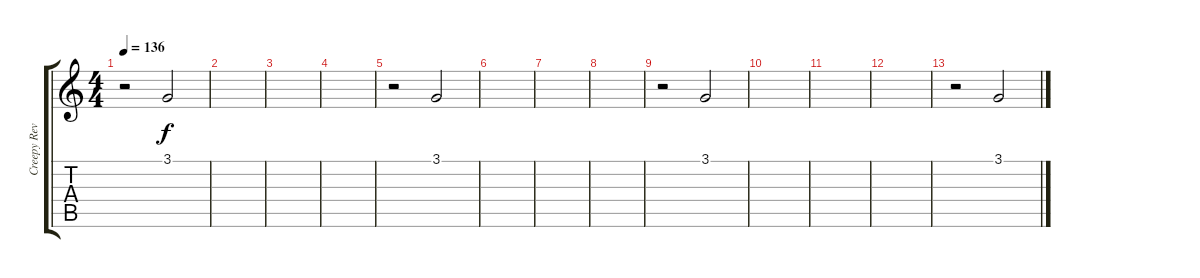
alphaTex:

\track ("Creepy Reverse Cymbal" "Creepy Rev") {instrument reversecymbal}
\staff {score tabs}
\tuning (E4 B3 G3 D3 A2 E2) {hide}
\ts (4 4)
\tempo 136
\clef g2
\ks c
r.2{dy f} 3.1.2 |
|
|
|
r.2 3.1.2 |
|
|
|
r.2 3.1.2 |
|
|
|
r.2 3.1.2
